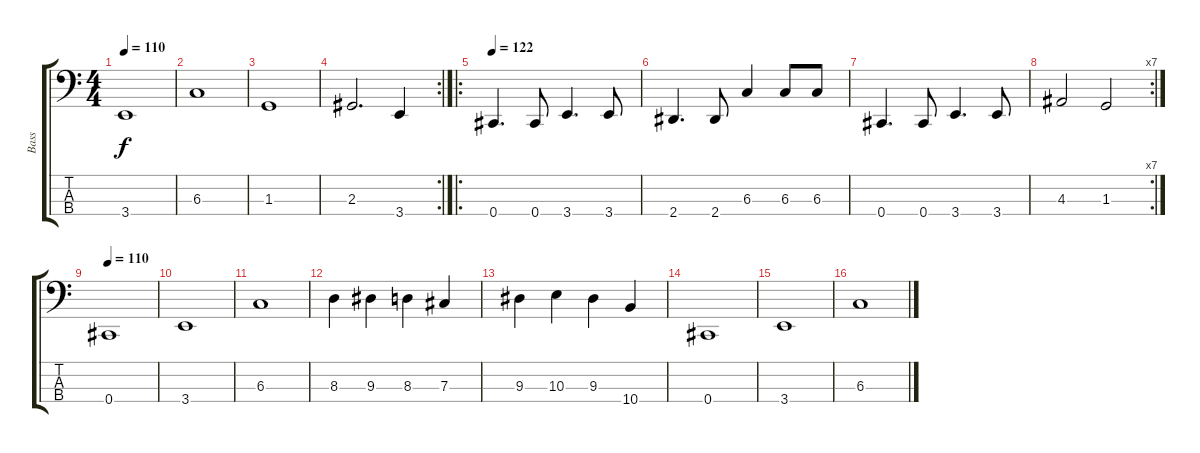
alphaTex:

\track ("Bass" "Bass") {instrument electricbasspick}
\staff {score tabs}
\tuning (E2 B1 Gb1 Db1) {hide}
\ts (4 4)
\tempo 110
\clef f4
\ks c
3.4.1{dy f} |
6.3.1 |
1.3.1 |
\rc 2
2.3.2{d} 3.4.4 |
\ro
\tempo 122
0.4.4{d} 0.4.8 3.4.4{d} 3.4.8 |
2.4.4{d} 2.4.8 6.3.4 6.3.8 6.3.8 |
0.4.4{d} 0.4.8 3.4.4{d} 3.4.8 |
\rc 7
4.3.2 1.3.2 |
\tempo 110
0.4.1 |
3.4.1 |
6.3.1 |
8.3.4 9.3.4 8.3.4 7.3.4 |
9.3.4 10.3.4 9.3.4 10.4.4 |
0.4.1 |
3.4.1 |
6.3.1
